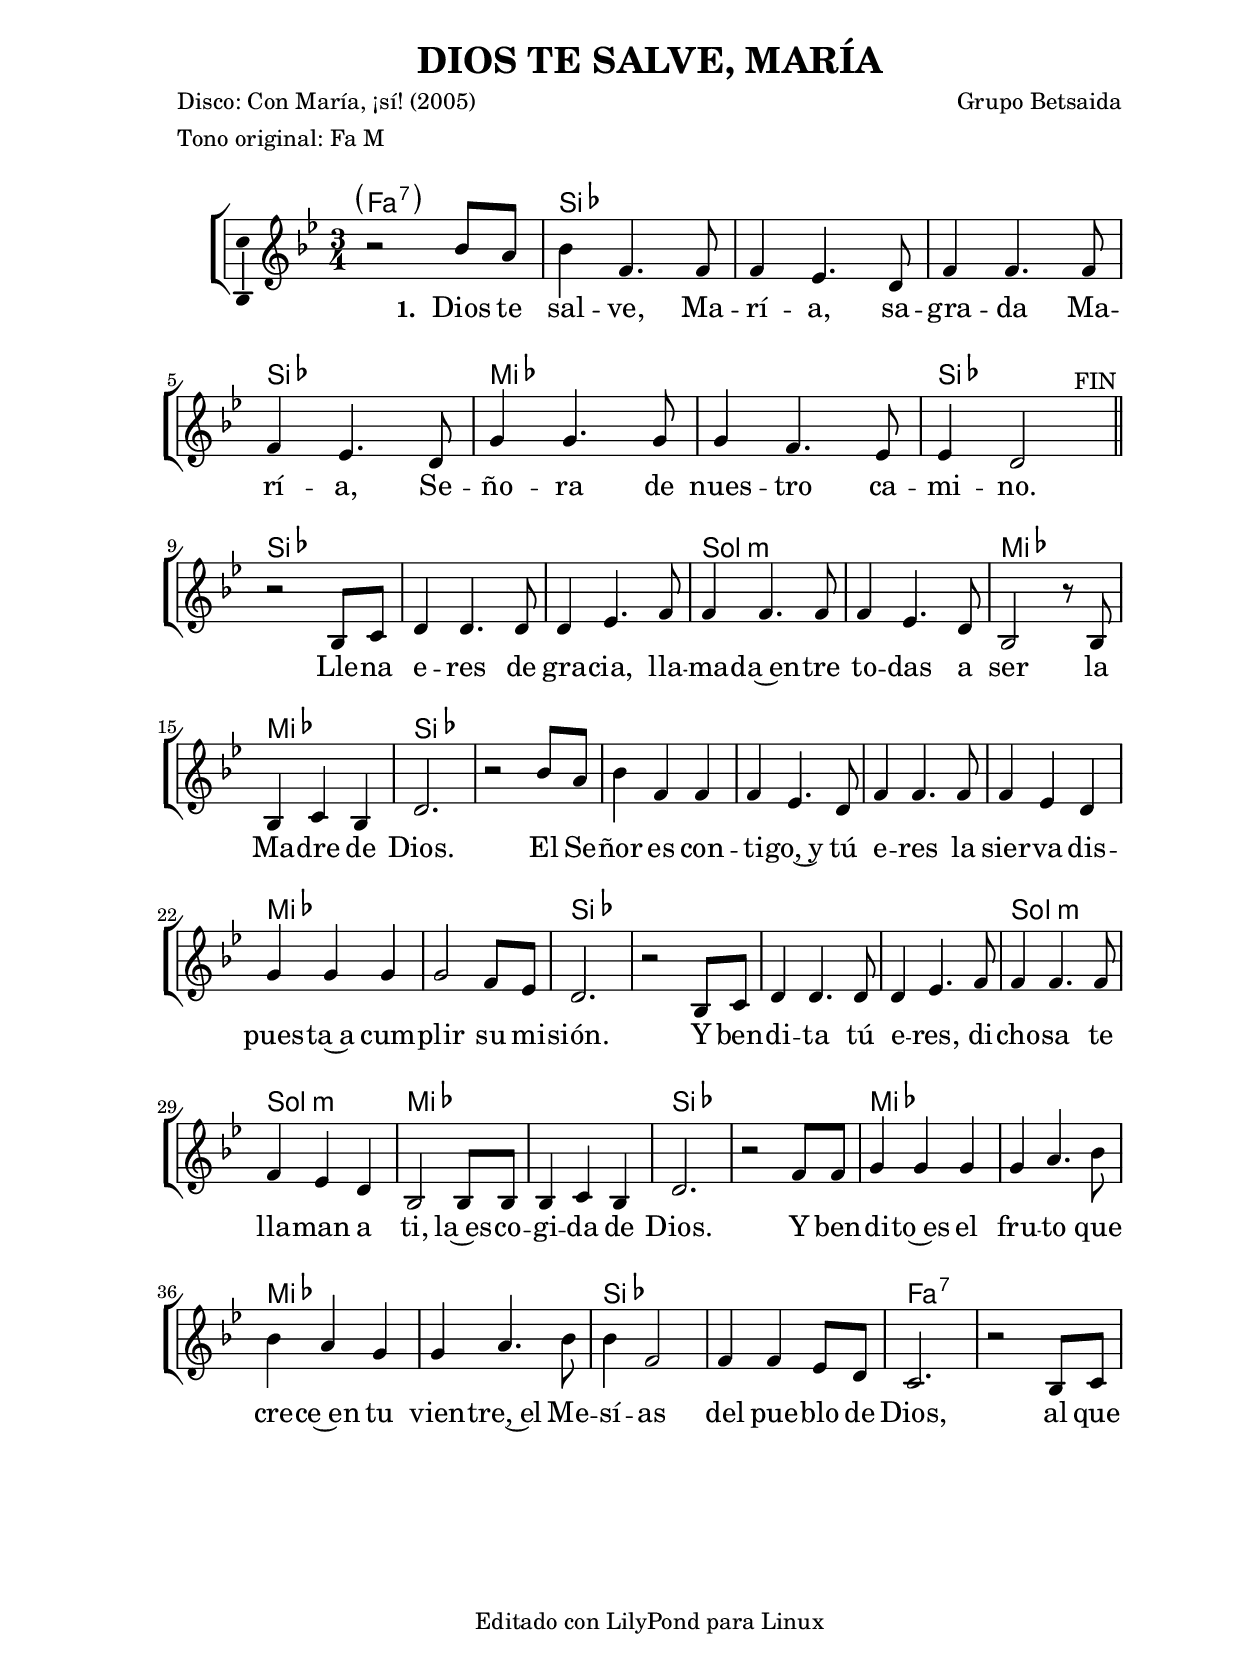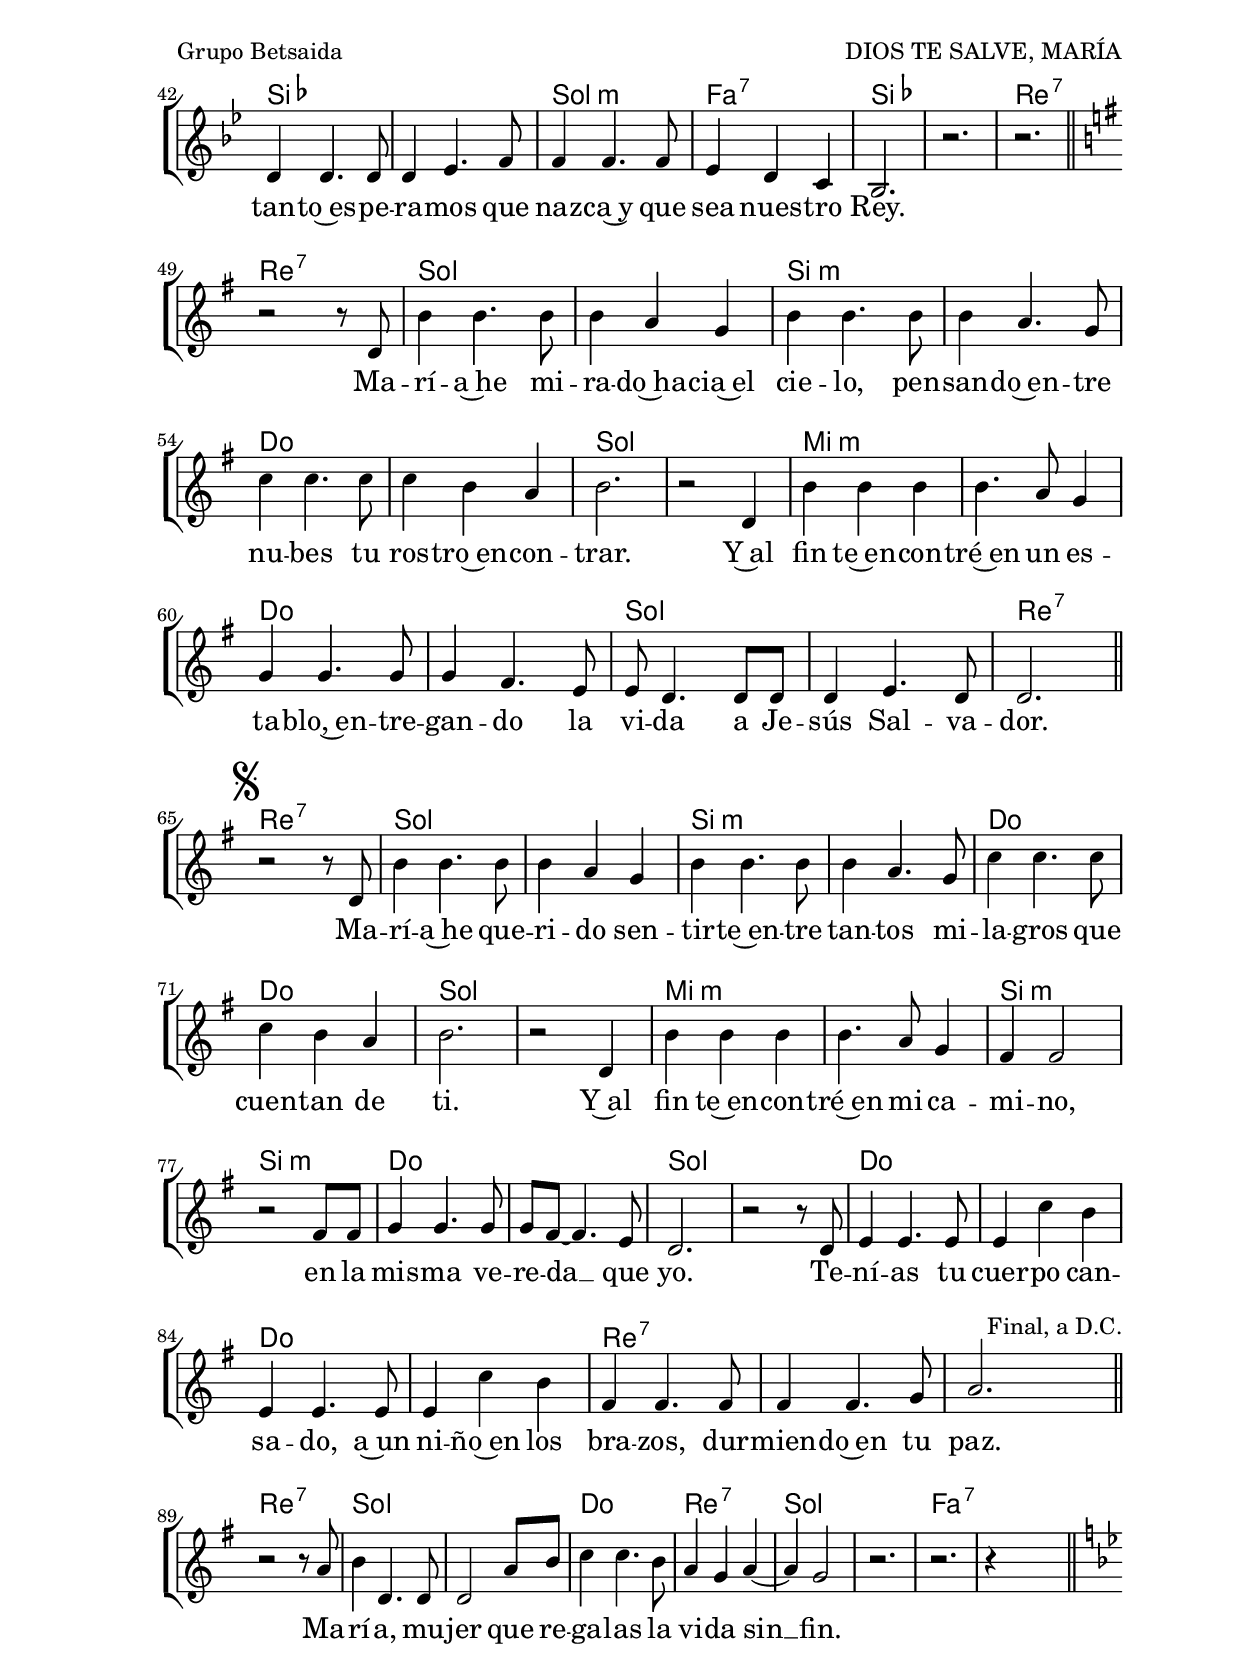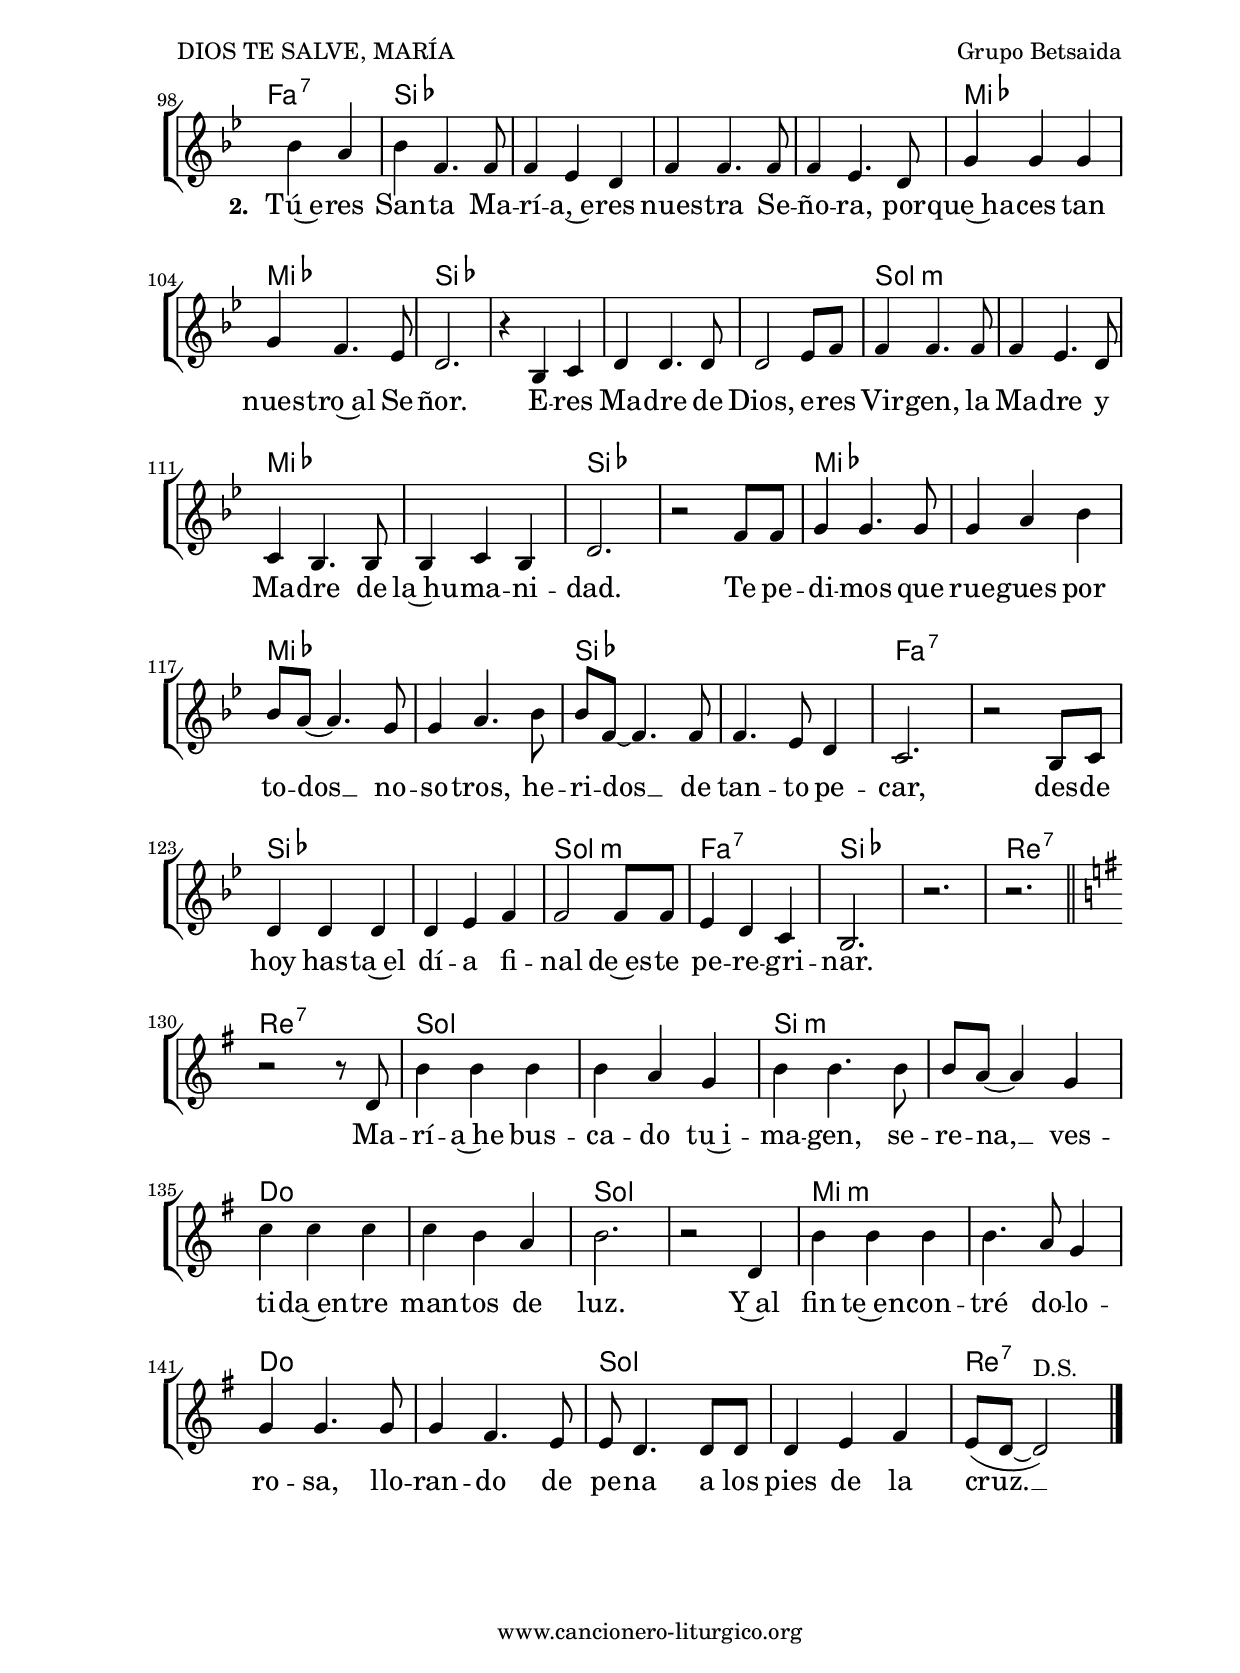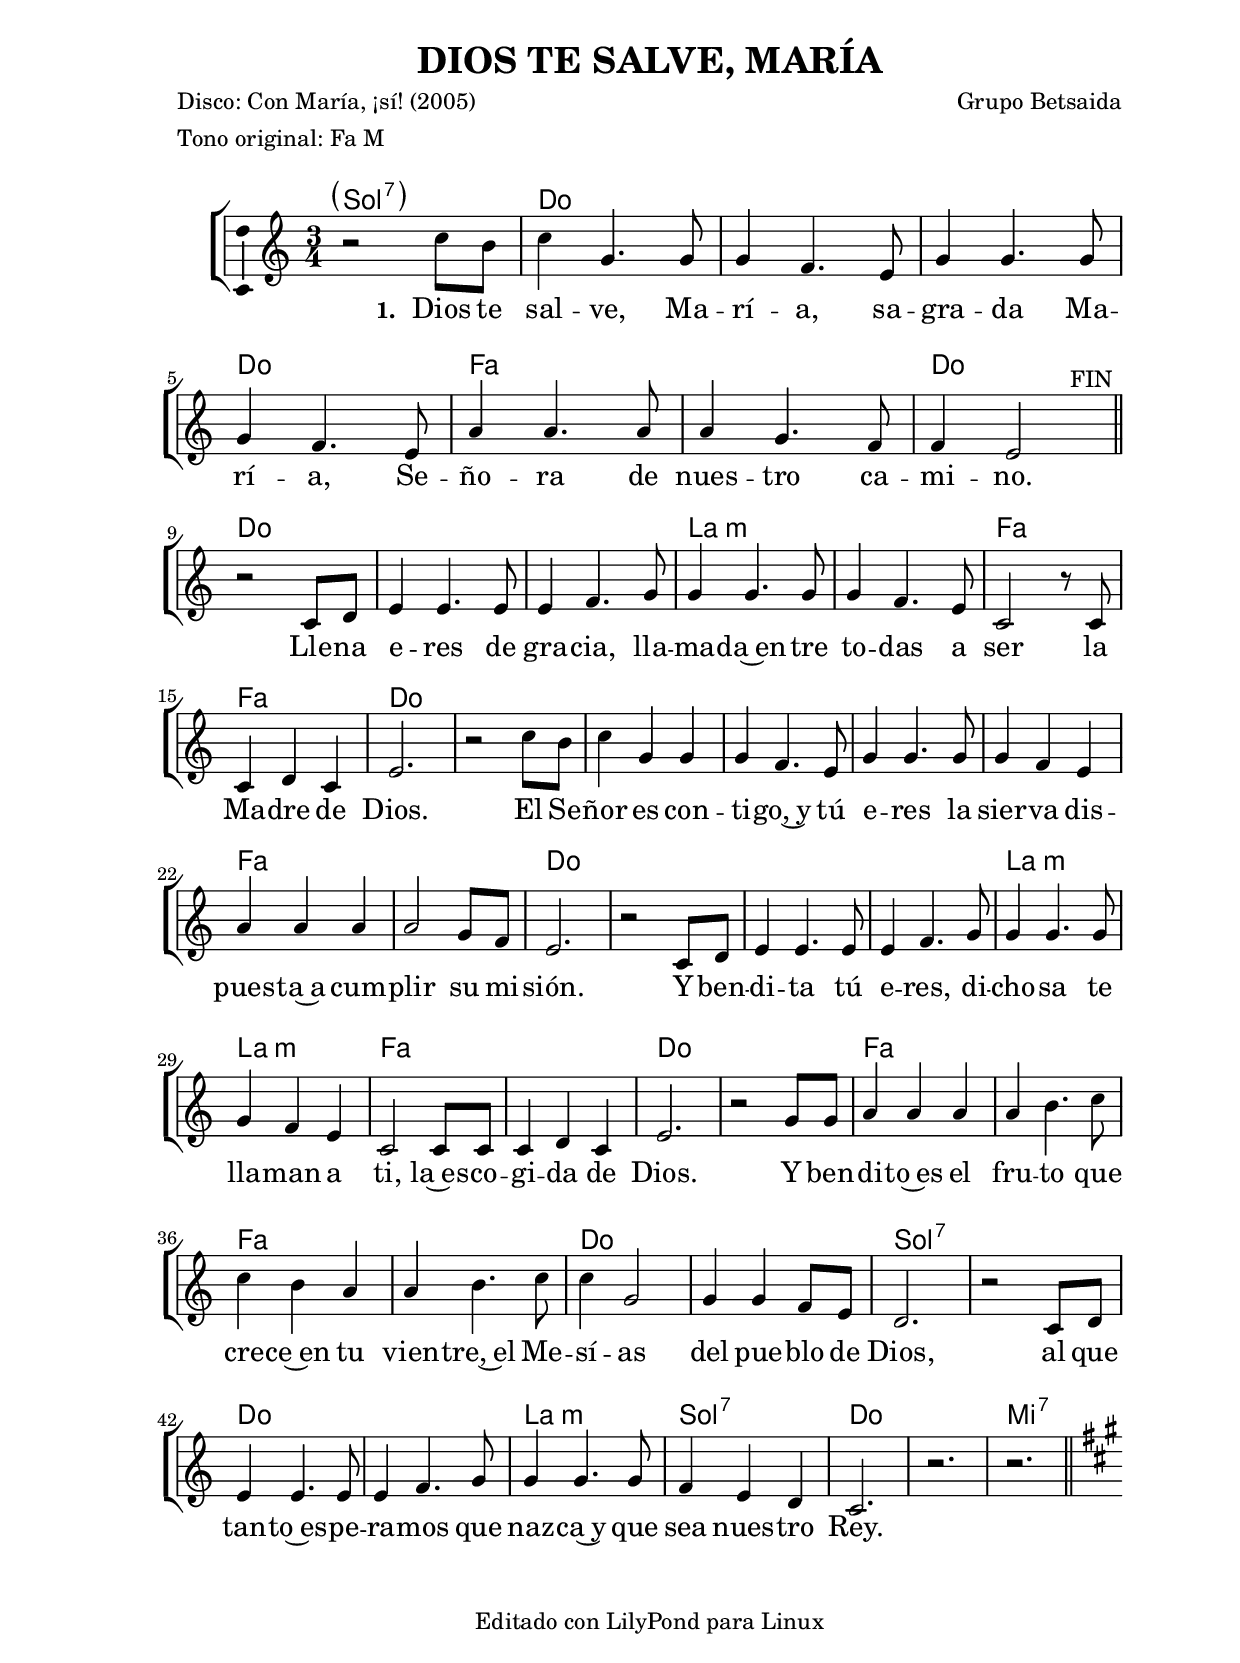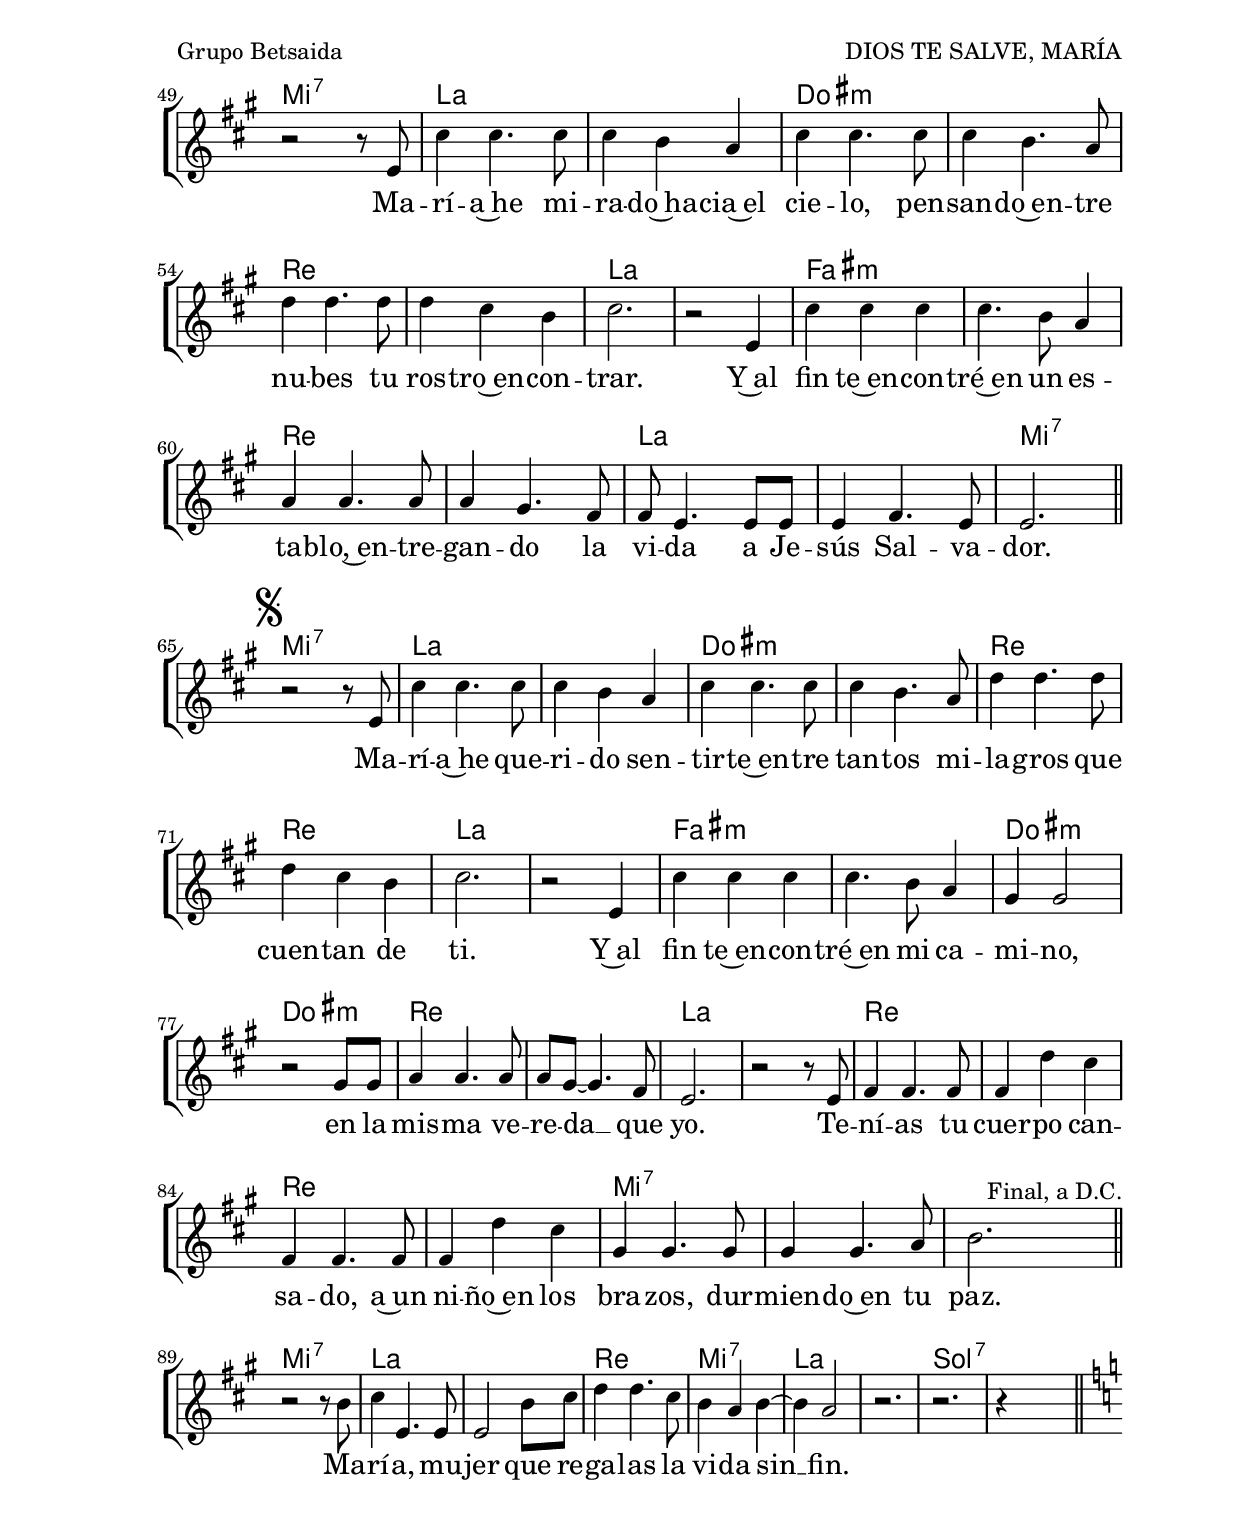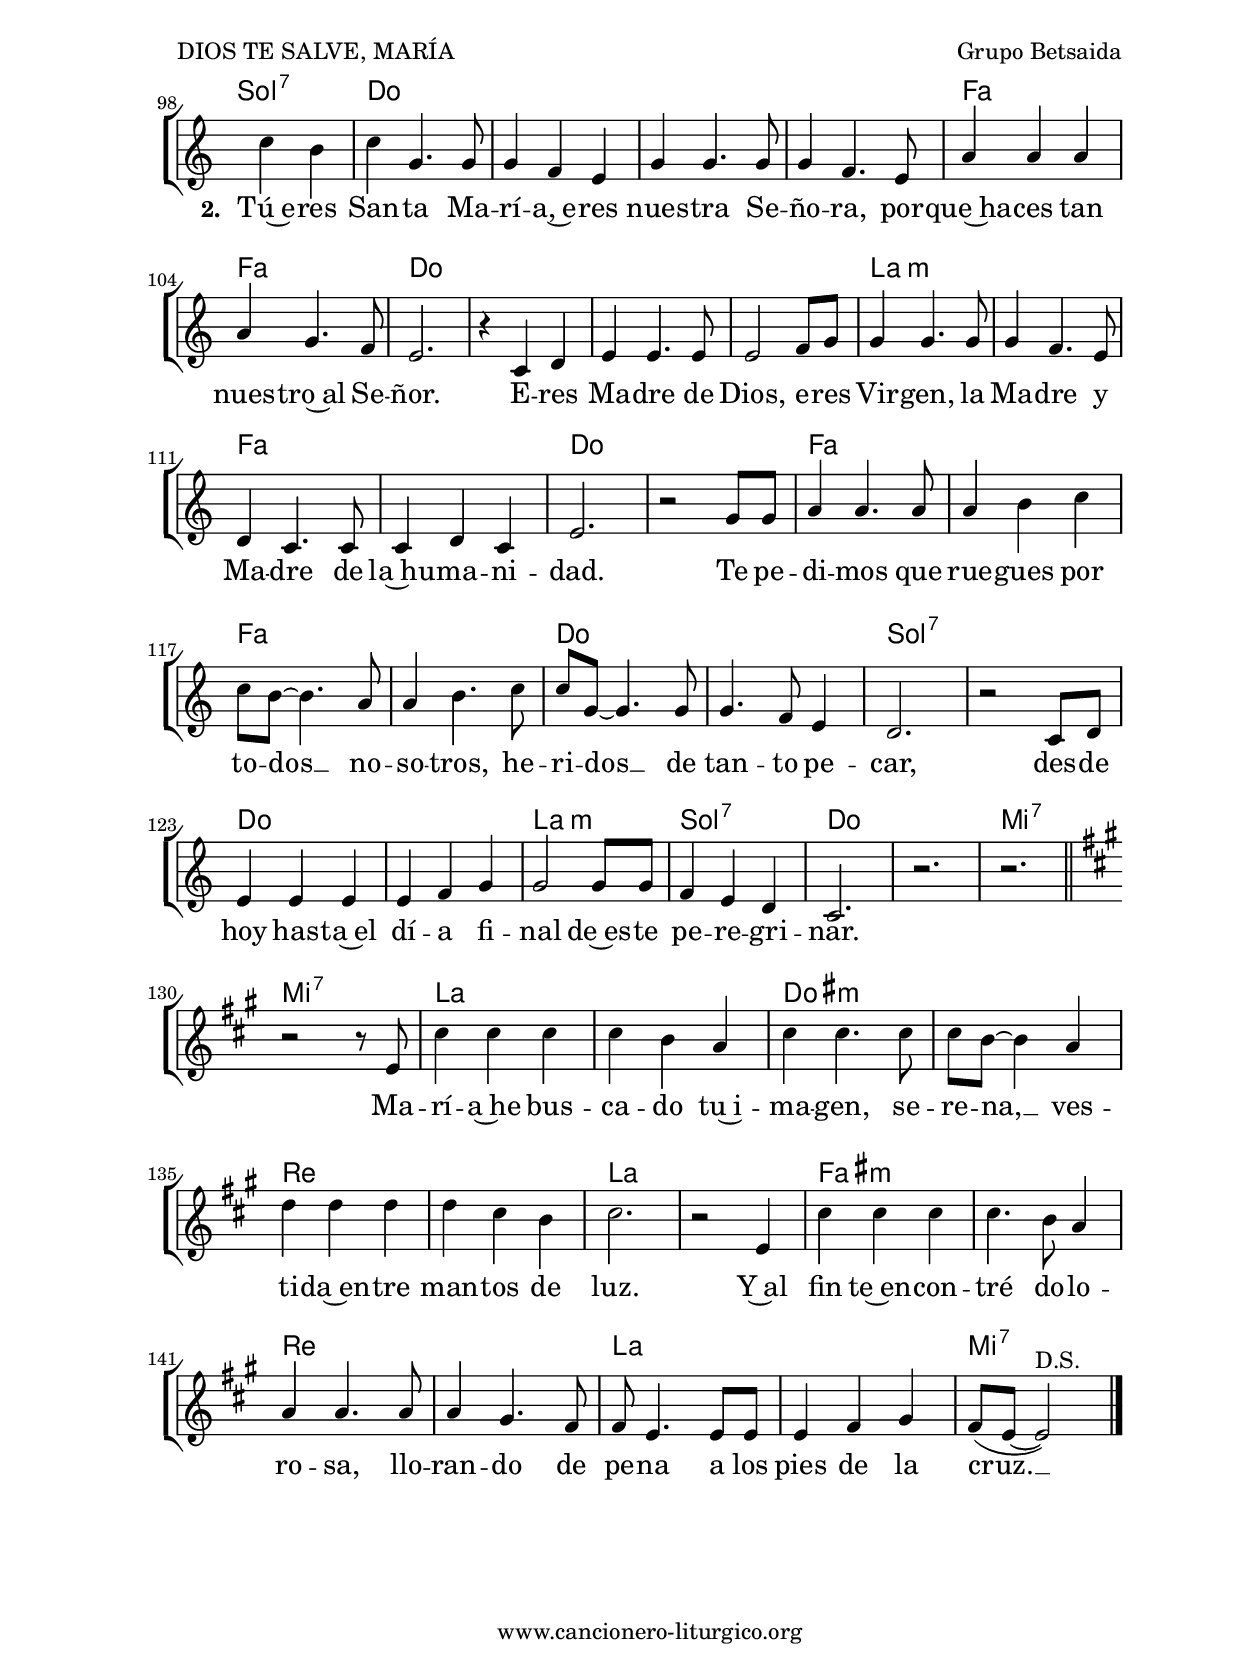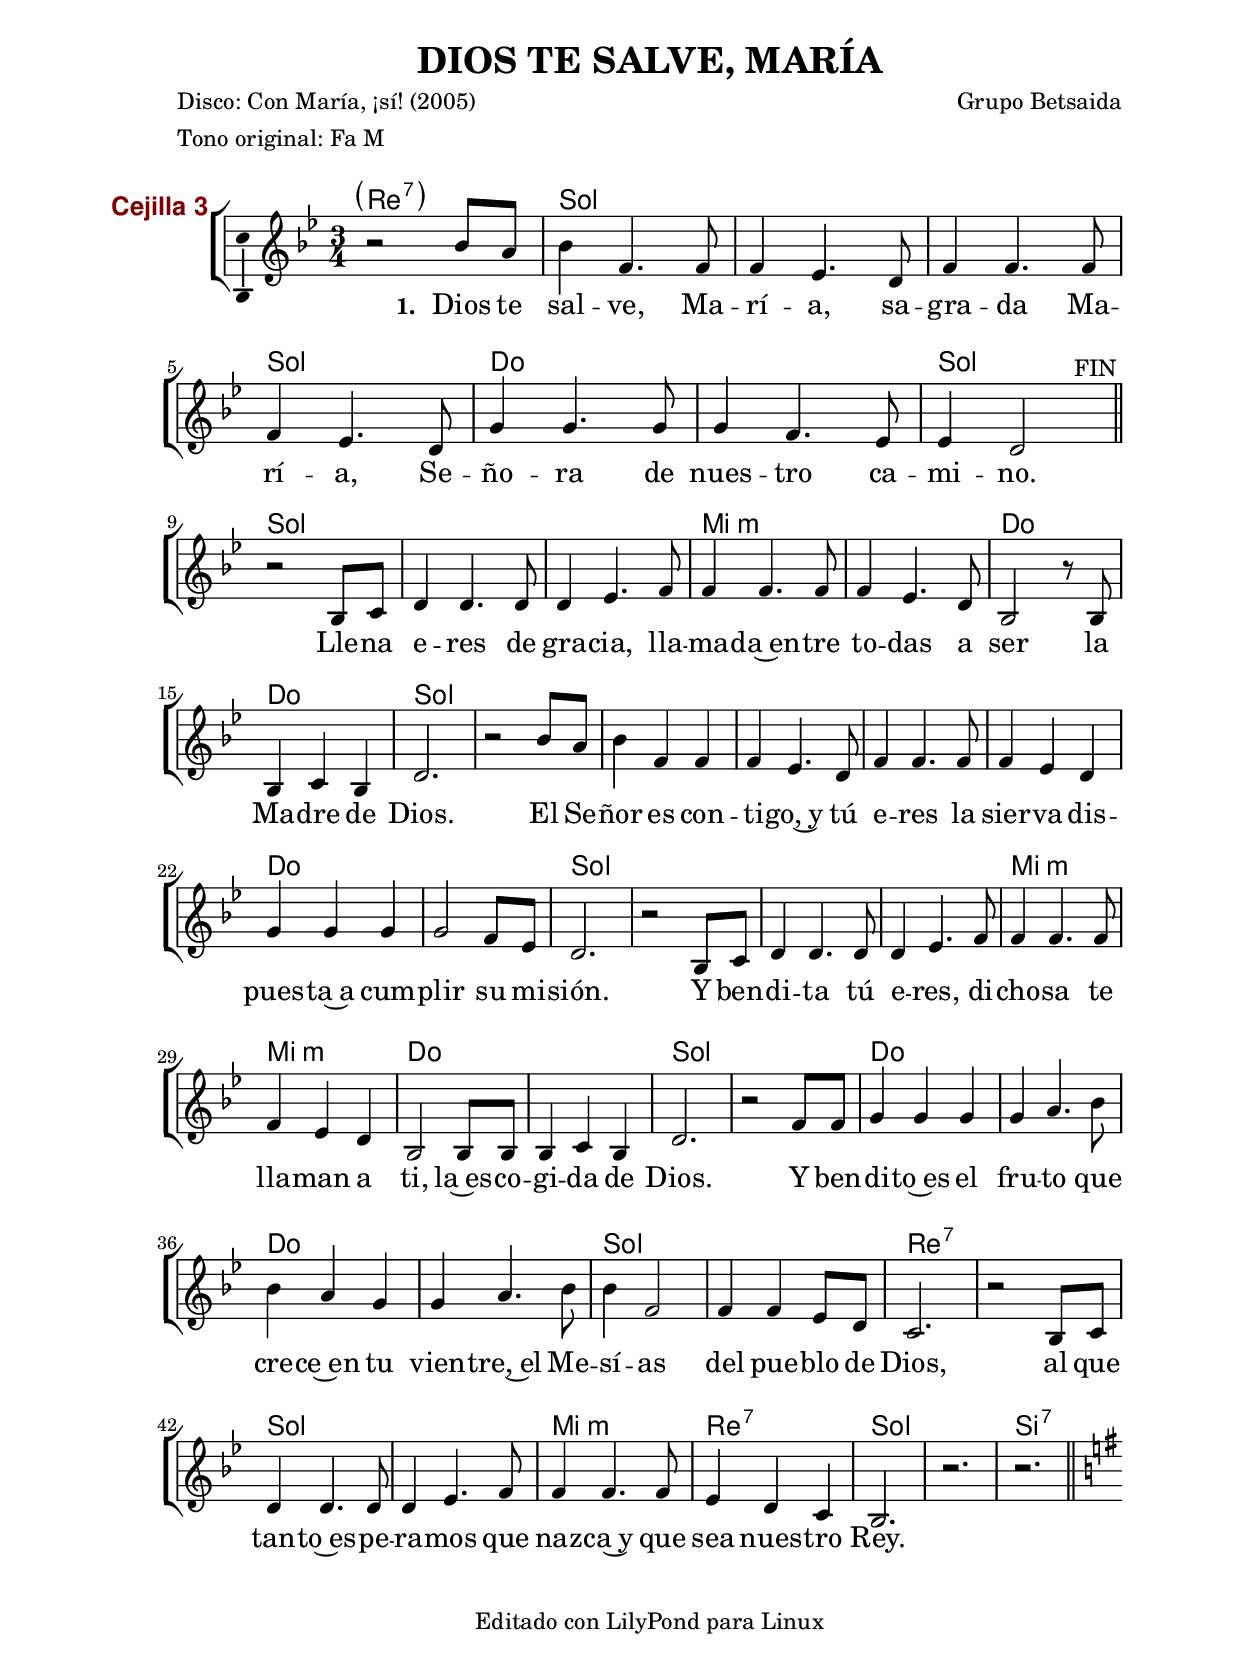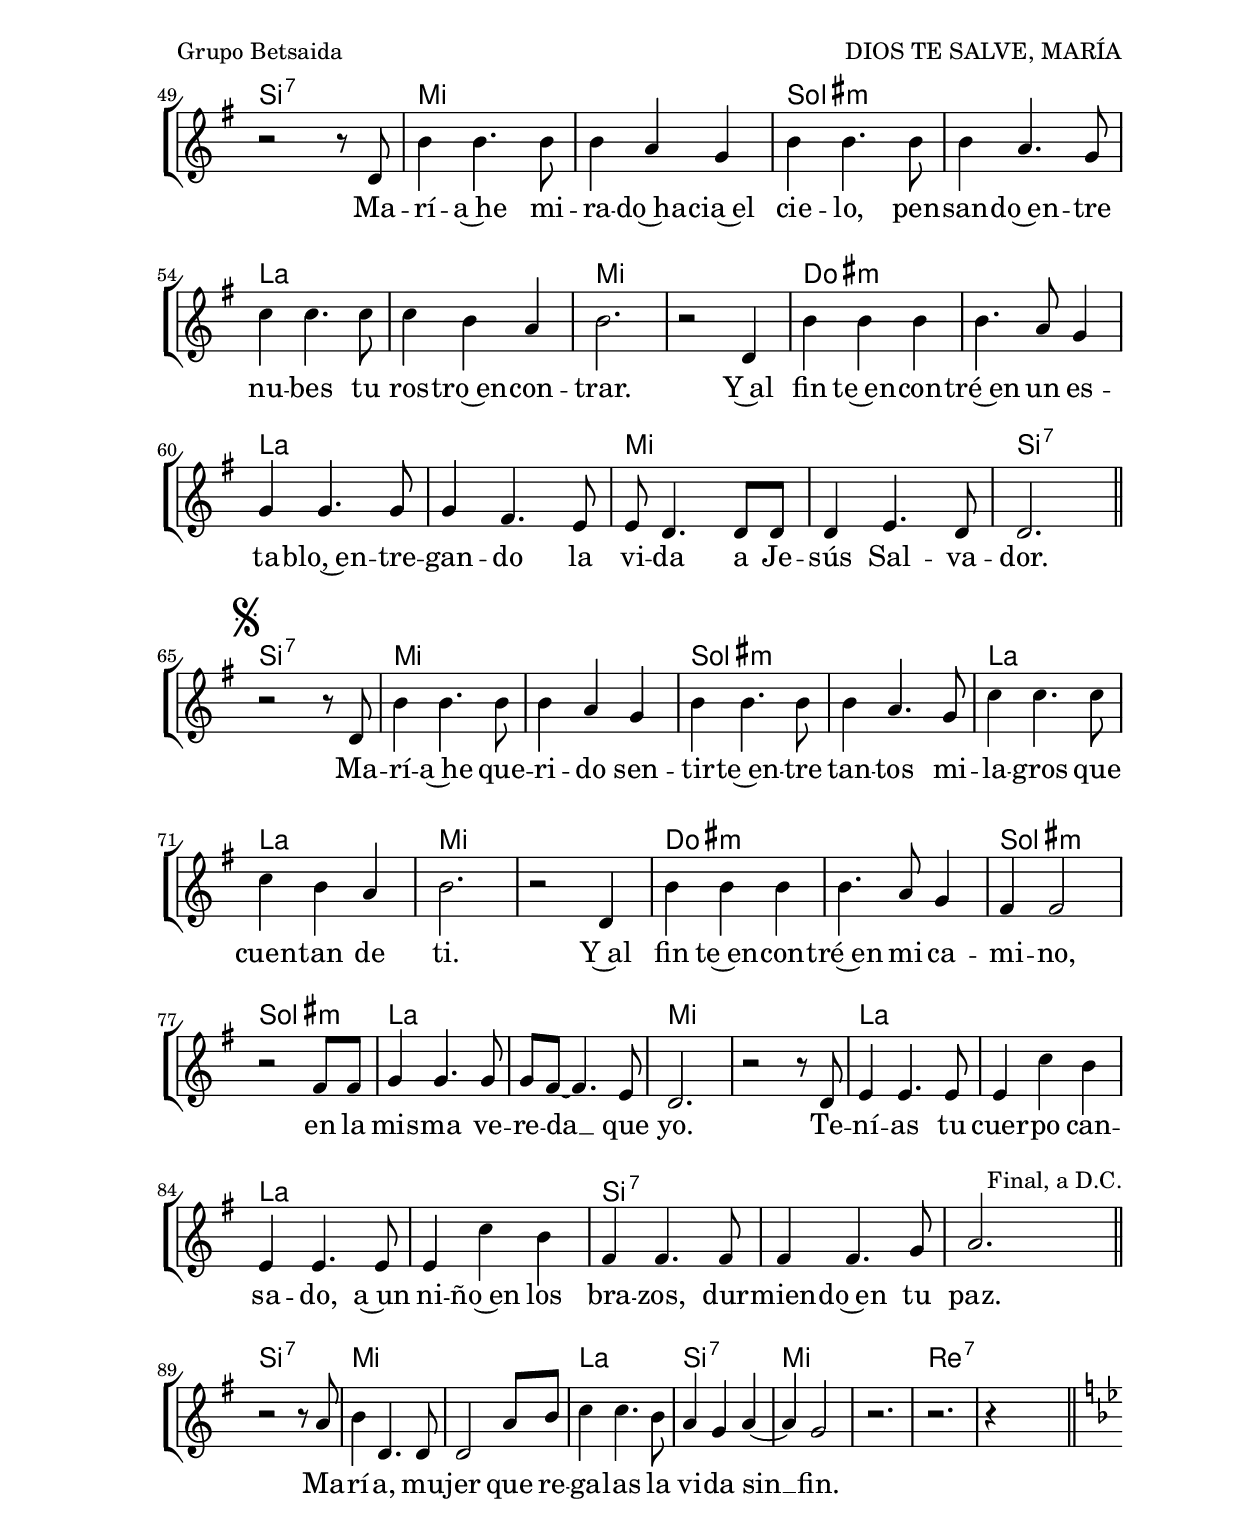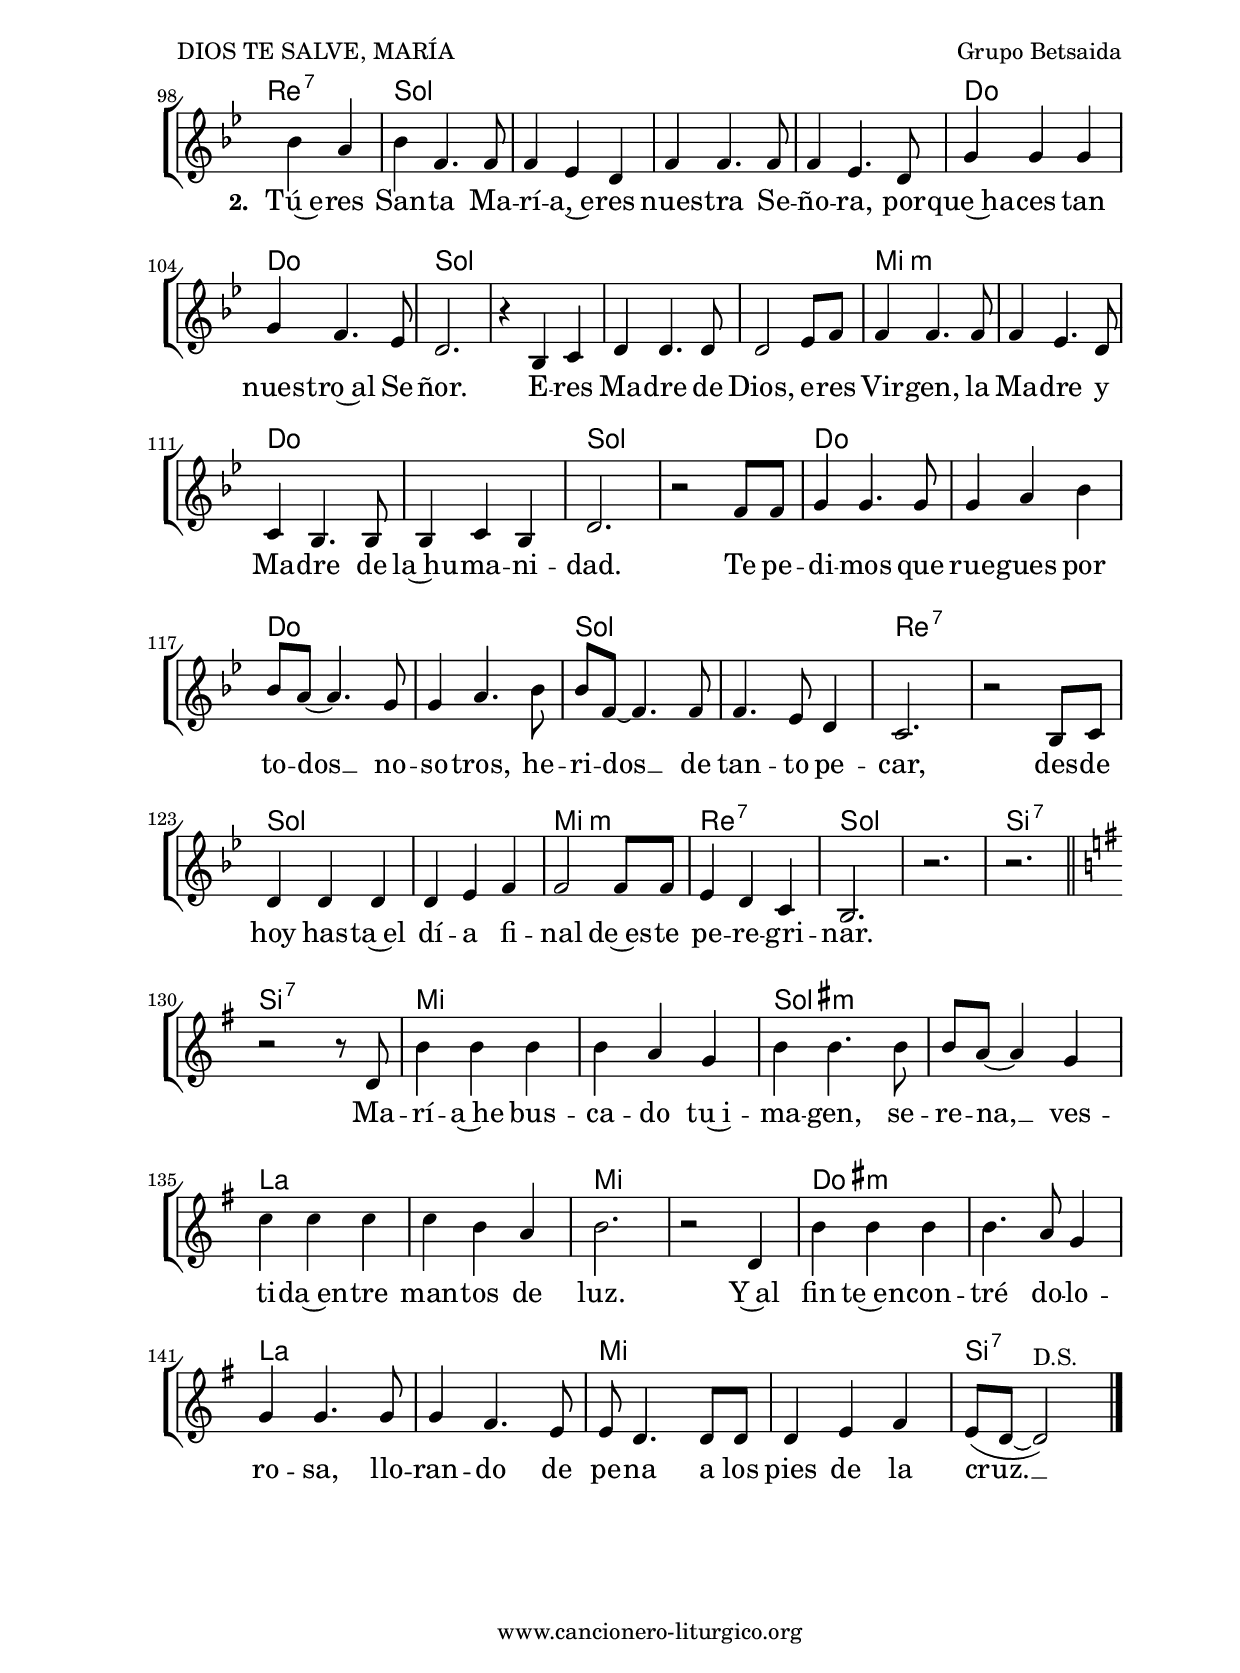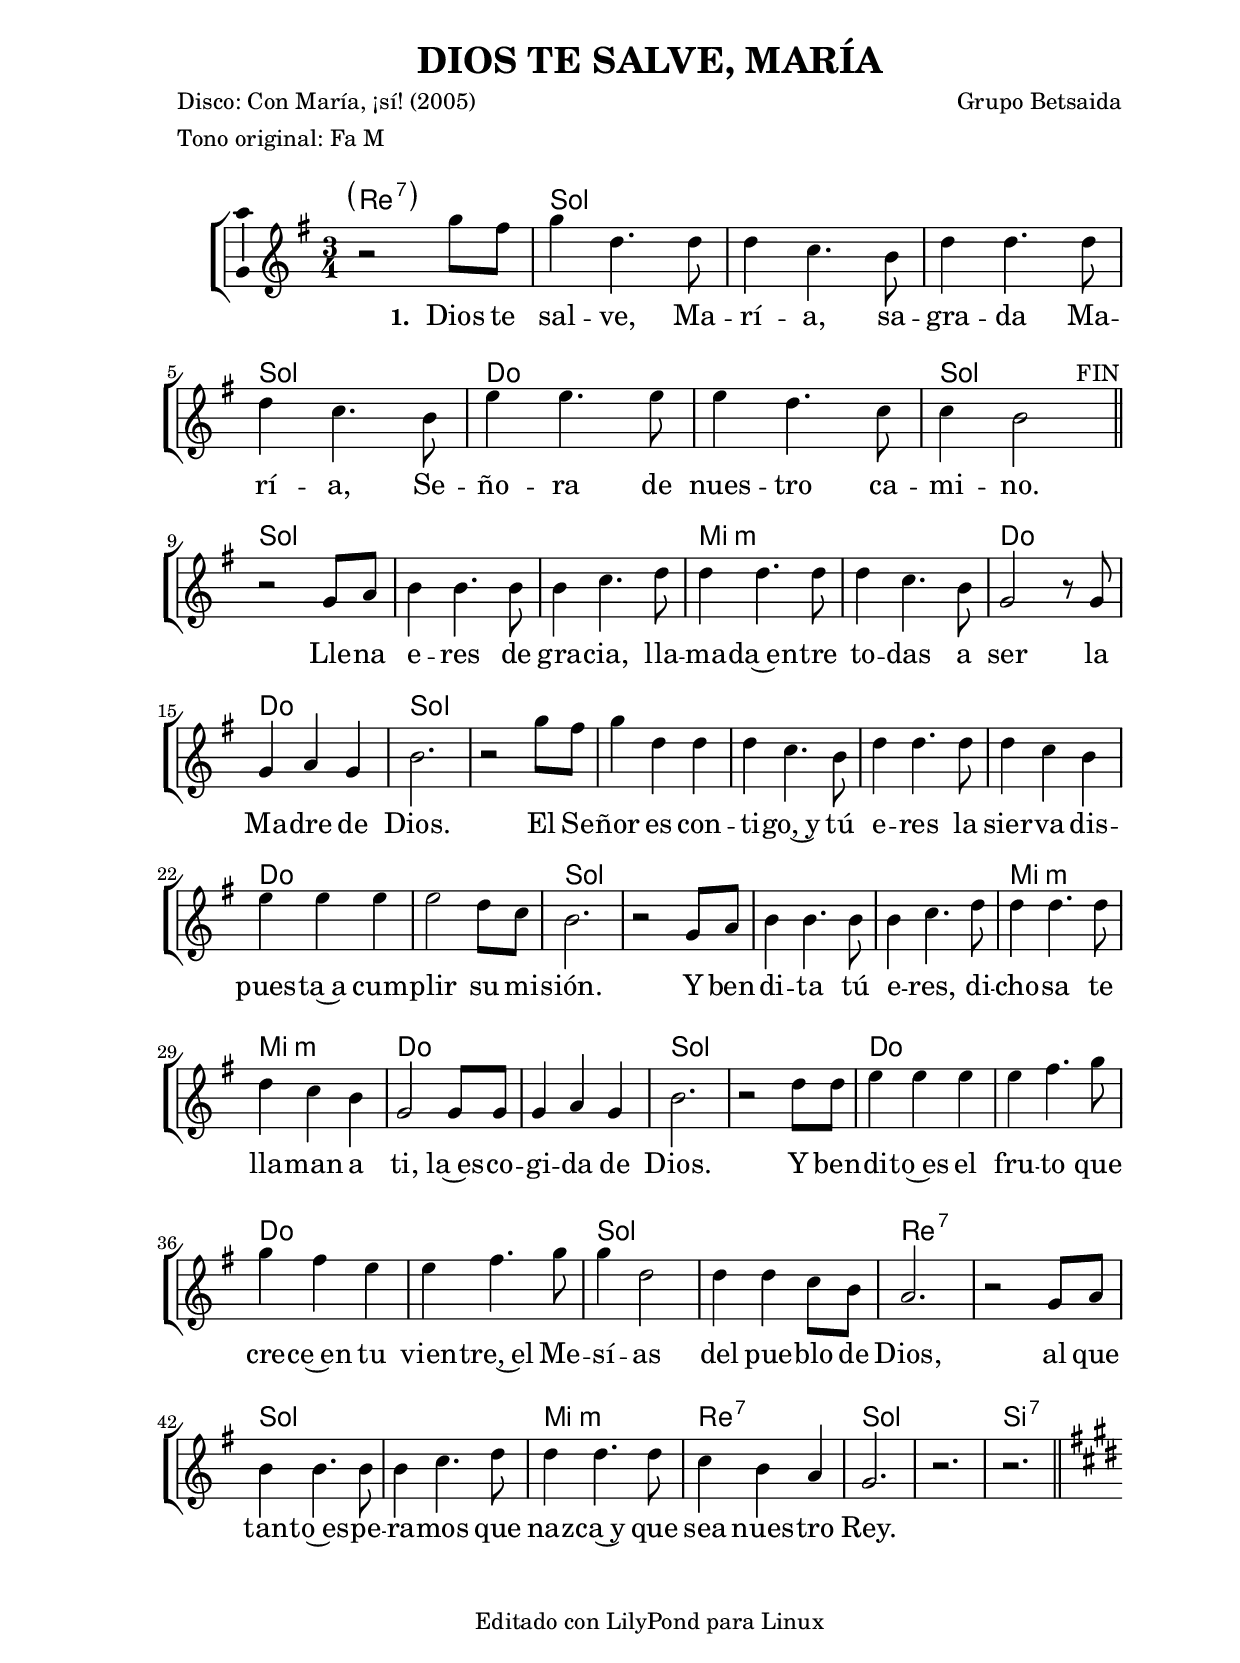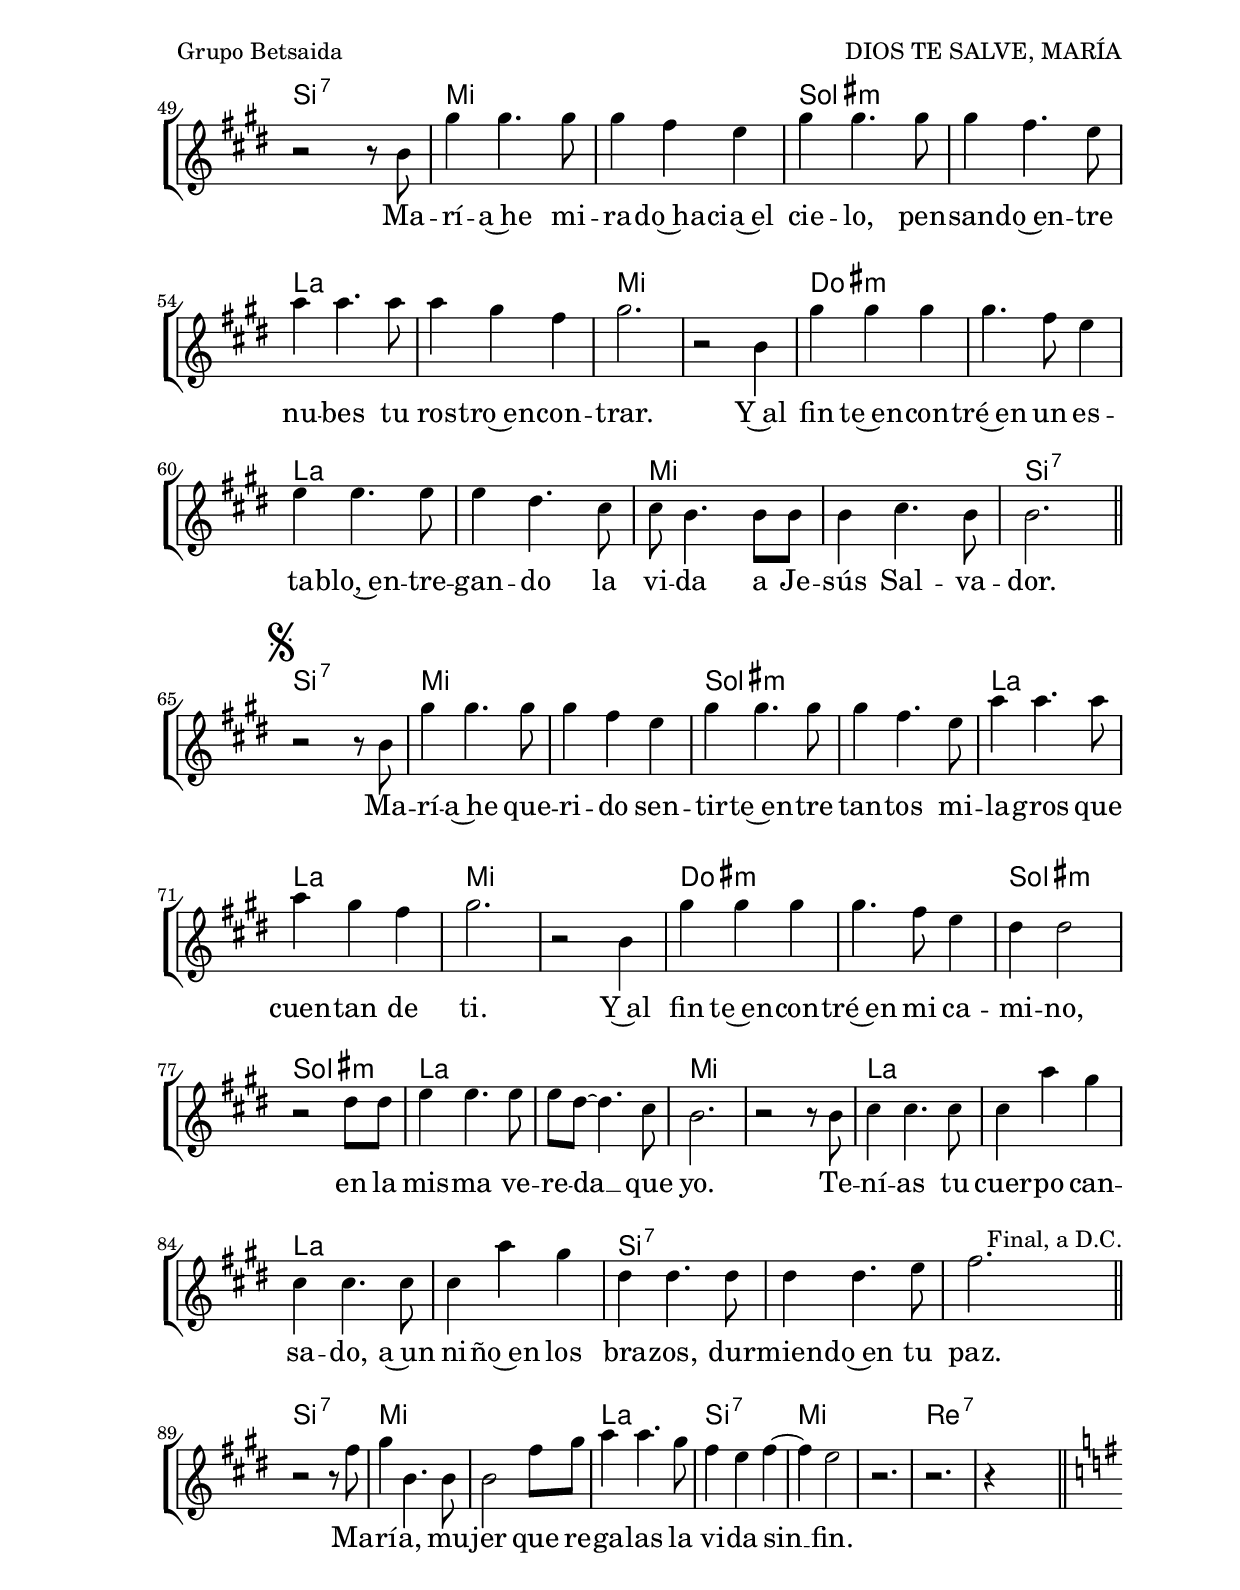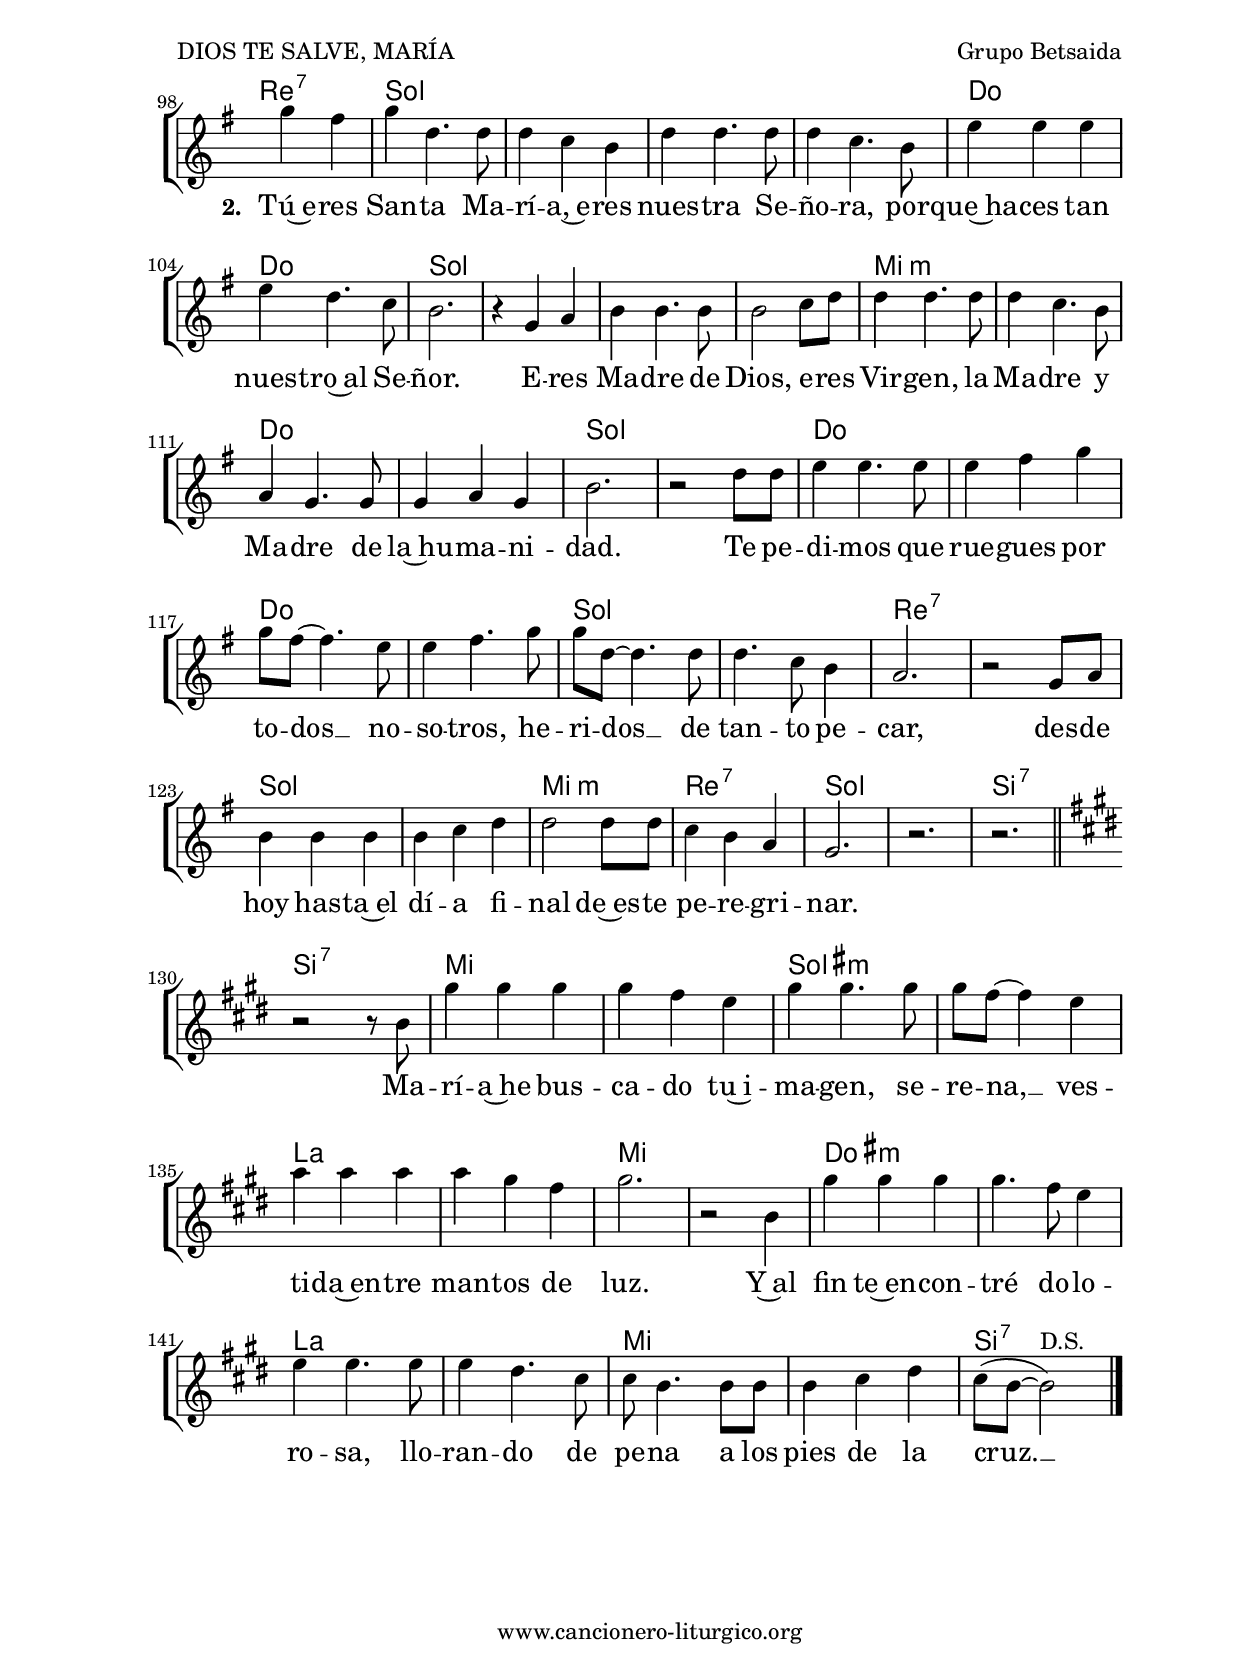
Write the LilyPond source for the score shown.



%versión de lilypond para la que se ha escrito esta partitura:
\version "2.16.0"

	%Tamaño papel
	#(set-default-paper-size "a4")
	%Tamaño partitura
	#(set-global-staff-size 20)
	%No responde al pulsar sobre una nota
	#(ly:set-option 'point-and-click #f)

%parámetros del encabezamiento:
\header {
	title = "DIOS TE SALVE, MARÍA"
	subtitle = ""
	composer = "Grupo Betsaida"
	poet = "Disco: Con María, ¡sí! (2005)"
	meter = "Tono original: Fa M"
	arranger = ""
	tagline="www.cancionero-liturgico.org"
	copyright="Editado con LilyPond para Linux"
	tiempo = ""
	usos = "Virgen"
	letra = ""
	}

%parámetros asociados al papel:
\paper  {
	oddHeaderMarkup = \markup {\fill-line { \on-the-fly #not-first-page \fromproperty #'header:title \on-the-fly #not-first-page \fromproperty #'header:composer }}
	evenHeaderMarkup = \markup {\fill-line { \fromproperty #'header:composer \fromproperty #'header:title }}
	#(set-paper-size "a4")
	print-page-number = ##f
	first-page-number = 1
	print-first-page-number = ##f
%	head-separation = 3.0 \cm
	top-margin = 2.0 \cm
	bottom-margin = 0.5\cm
%	bottom-margin = -0.5\cm
	left-margin = 3.0 \cm
	line-width = 16.0 \cm 
	indent = 8\mm
	interscoreline = 2.\mm
	between-system-space = 15\mm
%	para que las partituras no llenen la hoja:
	ragged-bottom = ##t
%	idem para la última hoja:
	ragged-last-bottom = ##f
%	para que las partituras llenen el ancho del papel:
	ragged-last = ##f
	after-title-space = 2.5 \cm
page-count=3
system-count=24

	%Flexible Vertical Spacing
%	markup-markup-spacing =
%	#'((basic-distance . 15) (minimum-distance . 15) (padding . 3))
	markup-system-spacing =
	#'((basic-distance . 15) (minimum-distance . 15) (padding . 3))
	system-system-spacing =
	#'((basic-distance . 15) (minimum-distance . 15) (padding . 3))
	score-system-spacing =
	#'((basic-distance . 15) (minimum-distance . 15) (padding . 5))
%	top-system-spacing = % header
%	#'((basic-distance . 8) (minimum-distance . 0) (padding . 0))
%	top-markup-spacing =
%	#'((basic-distance . 20) (minimum-distance . 20) (padding . 0))
	last-bottom-spacing = % footer
	#'((basic-distance . 5) (minimum-distance . 5) (padding . 0))
%	score-markup-spacing =
%	#'((basic-distance . 16) (minimum-distance . 13) (padding . 0))

	}


%parámetros que afectan a toda la partitura:
global =  {
	%clave de sol (G):
	\clef G
	%armadura:
	\transpose f bes
	\key f \major
	\tempo 4=135
	\set Score.tempoHideNote = ##t
	}


acordes = {
	\italianChords
	\chordmode {
	\transpose f bes
{

\parenthesize c2.:7
f2. f f f bes bes f f f f d:m d:m bes bes f f
f2. f f f bes bes f f f f d:m d:m bes bes f f
bes2. bes bes bes f f c:7 c:7 f f d:m c:7 f f
a2.:7 a:7

d2. d fis:m fis:m g g d d b:m b:m g g d d a:7 a:7
d2. d fis:m fis:m g g d d b:m b:m fis:m fis:m g g d d
g2. g g g a:7 a:7 a:7 a:7 d d g a:7 d d 
c2.:7 c:7

c2.:7
f2. f f f bes bes f f f f d:m d:m bes bes f f
bes2. bes bes bes f f c:7 c:7 f f d:m c:7 f f
a2.:7 a:7

d2. d fis:m fis:m g g d d b:m b:m g g d d a:7

	}
	}
}

melodia = 
%%%https://www.youtube.com/watch?v=xzEp2mDWVAM
	\transpose f bes
{
	\relative c'{
	\time 3/4

r2 f8 e
f4 c4. c8
c4 bes4. a8
c4 c4. c8
c4 bes4. a8
d4 d4. d8
d4 c4. bes8
bes4 a2^"          FIN"

\bar "||"
\break

r2 f8 g
a4 a4. a8
a4 bes4. c8
c4 c4. c8
c4 bes4. a8
f2 r8 f8
f4 g f
a2.

%\break

r2 f'8 e
f4 c c
c4 bes4. a8
c4 c4. c8
c4 bes a
d4 d d
d2 c8 bes
a2.
r2 f8 g
a4 a4. a8
a4 bes4. c8
c4 c4. c8
c4 bes a
f2 f8 f
f4 g f
a2.

%\break

r2 c8 c
d4 d d
d4 e4. f8
f4 e d
d4 e4. f8
f4 c2
c4 c bes8 a
g2.

r2 f8 g
a4 a4. a8
a4 bes4. c8
c4 c4. c8
bes4 a g
f2.
r2.
r2.

\bar "||"
\break
\key d \major

r2 r8 a8
fis'4 fis4. fis8
fis4 e d
fis4 fis4. fis8
fis4 e4. d8
g4 g4. g8
g4 fis e
fis2.

r2 a,4
fis'4 fis fis
fis4. e8 d4
d4 d4. d8
d4 cis4. b8
b8 a4. a8 a
a4 b4. a8
a2.

\bar "||"
\break

\mark \markup { \musicglyph #"scripts.segno" }
r2 r8 a8
fis'4 fis4. fis8
fis4 e d
fis4 fis4. fis8
fis4 e4. d8
g4 g4. g8
g4 fis4 e
fis2.

r2 a,4
fis'4 fis fis
fis4. e8 d4
cis4 cis2

r2 cis8 cis
d4 d4. d8
d8 cis~cis4. b8
a2.

r2 r8 a8
b4 b4. b8
b4 g' fis
b,4 b4. b8
b4 g' fis
cis4 cis4. cis8
cis4 cis4. d8
e2.^"   Final, a D.C."

\bar "||"
\break

r2 r8 e8
fis4 a,4. a8
a2 e'8 fis
g4 g4. fis8
e4 d e~
e4 d2
r2.
r2.
r4 s2

\bar "||"
\break
\key f \major


%%%%%%%%%%%%%%%%%% Segunda vuelta

\pageBreak

s4 f4 e
f4 c4. c8
c4 bes a
c4 c4. c8
c4 bes4. a8
d4 d d
d4 c4. bes8
a2.

r4 f4 g
a4 a4. a8
a2 bes8 c
c4 c4. c8
c4 bes4. a8
g4 f4. f8
f4 g f
a2.

%\break

r2 c8 c
d4 d4. d8
d4 e f
f8 e~e4. d8
d4 e4. f8
f8 c~c4. c8
c4. bes8 a4
g2.

r2 f8 g
a4 a a
a4 bes c
c2 c8 c
bes4 a g
f2.
r2.
r2.

\bar "||"
\break
\key d \major

r2 r8 a8
fis'4 fis fis
fis4 e d
fis4 fis4. fis8
fis8 e~e4 d4
g4 g g
g4 fis e
fis2.

r2 a,4
fis'4 fis fis
fis4. e8 d4
d4 d4. d8
d4 cis4. b8
b8 a4. a8 a
a4 b cis
b8 (a~a2)^"D.S."



\bar "|."
	}
	}


texto = \lyricmode {

%estrofa 1
\set stanza =#"1. "
Dios te sal -- ve, Ma -- rí -- a, sa -- gra -- da Ma -- rí -- a,
Se -- ño -- ra de nues -- tro ca -- mi -- no.
Lle -- na e -- res de gra -- cia, lla -- ma -- da~en -- tre to -- das
a ser la Ma -- dre de Dios.

El Se -- ñor es con -- ti -- go,~y tú e -- res la sier -- va
dis -- pues -- ta~a cum -- plir su mi -- sión.
Y ben -- di -- ta tú e -- res, di -- cho -- sa te lla -- man
a ti, la~es -- co -- gi -- da de Dios.

Y ben -- di -- to~es el fru -- to que cre -- ce~en tu vien -- tre,~el
Me -- sí -- as del pue -- blo de Dios,
al que tan -- to~es -- pe -- ra -- mos que naz -- ca~y
que sea nues -- tro Rey.

Ma -- rí -- a~he mi -- ra -- do~ha -- cia~el cie -- lo,
pen -- san -- do~en -- tre nu -- bes
tu ros -- tro~en -- con -- trar.
Y~al fin te~en -- con -- tré~en un es -- ta -- blo,~en -- tre -- gan -- do
la vi -- da a Je -- sús Sal -- va -- dor.

Ma -- rí -- a~he que -- ri -- do sen -- tir -- te~en -- tre tan -- tos mi -- la -- gros
que cuen -- tan de ti.
Y~al fin te~en -- con -- tré~en mi ca -- mi -- no,
en la mis -- ma ve -- re -- da __ que yo.
Te -- ní -- as tu cuer -- po can -- sa -- do,
a~un ni -- ño~en los bra -- zos,
dur -- mien -- do~en tu paz.

Ma -- rí -- a, mu -- jer
que re -- ga -- las la vi -- da sin __ fin.

%estrofa 2
\set stanza =#"2. "
Tú~e -- res San -- ta Ma -- rí -- a,~e -- res nues -- tra Se -- ño -- ra,
por -- que~ha -- ces tan nues -- tro~al Se -- ñor.
E -- res Ma -- dre de Dios, e -- res Vir -- gen, la Ma -- dre
y Ma -- dre de la~hu -- ma -- ni -- dad.

Te pe -- di -- mos que rue -- gues por to -- dos __ no -- so -- tros,
he -- ri -- dos __ de tan -- to pe -- car,
des -- de hoy has -- ta~el dí -- a fi -- nal
de~es -- te pe -- re -- gri -- nar.

Ma -- rí -- a~he bus -- ca -- do tu~i -- ma -- gen, se -- re -- na, __
ves -- ti -- da~en -- tre man -- tos de luz.
Y~al fin te~en -- con -- tré do -- lo -- ro -- sa, llo -- ran -- do
de pe -- na a los pies de la cruz. __

Ma -- rí -- a~he que -- ri -- do sen -- tir -- te...

Dios te sal -- ve, Ma -- rí -- a, Sa -- gra -- da Ma -- rí -- a,
Se -- ño -- ra de nues -- tro ca -- mi -- no.

	}


acordesStaff = \context ChordNames = acordesStaff <<
	\set chordChanges = ##t
	\acordes
	>>


%%%%%%%%%%%%%%%%%%%%%%%%%%%%%%%%%%% CEJILLA %%%%%%%%%%%%%%%%%%%%%%%%%%%%%%%%%%%
acordescejilla = {
%%%	\override ChordNames.ChordName #'font-size = #-1
%%%	\override ChordNames.ChordName #'font-series = #'bold
	\transpose bes g {
		\acordes
		}
	}

acordescejillaStaff = \context ChordNames = acordescejillaStaff <<
	\set Staff.instrumentName = \markup \with-color #darkred \larger \bold \sans "Cejilla 3"
	\set chordChanges = ##t
	\acordescejilla
	>>
%%%%%%%%%%%%%%%%%%%%%%%%%%%%%%%%%%% CEJILLA %%%%%%%%%%%%%%%%%%%%%%%%%%%%%%%%%%%


vozStaff = \context Voice = vozStaff
\with {\consists "Ambitus_engraver"}
<<
%	\set Staff.instrumentName = ""
%	\set Staff.shortInstrumentName = ""
%	\set Staff.midiInstrument = #"clarinet"
%	\set Staff.midiInstrument = #"cello"
%	\set Staff.midiInstrument = #"flute"
	\set Staff.midiInstrument = #"electric guitar (jazz)"
%	\set Staff.midiInstrument = #"english horn"
%	\set Staff.midiInstrument = #"violin"
%	\set Staff.midiInstrument = #"glockenspiel"
	\set Staff.midiMinimumVolume = #0.7
	\set Staff.midiMaximumVolume = #0.9
	\global
	\melodia
	>>

textoStaff = \context Lyrics = textoStaff <<
	\lyricsto vozStaff \texto
	>>


\book {
	\score {
		\context ChoirStaff {
			\override StaffGroup.SystemStartBracket #'collapse-height = #1
			\override Score.SystemStartBar #'collapse-height = #1
			<<
			\acordesStaff
			\vozStaff
			\textoStaff
			>>
			}
		\layout {
	    		\context {
				\Lyrics
				\override LyricText #'font-size = #2
				}
	   		 \context {
				\Score
				\override StaffSymbol #'staff-space = #(magstep +3)
				}
			}
		}
	\score {
		\unfoldRepeats
		\context ChoirStaff {
			<<
			\acordesStaff
			\vozStaff
			>>
			}
		\midi {
	  		\context {
	  			\Score
				tempoWholesPerMinute = #(ly:make-moment 70 4)
				}
			}
		}
	}


%Partitura para guitarra
#(define output-suffix "G")
\book {
	\score {
		\context ChoirStaff {
			\override StaffGroup.SystemStartBracket #'collapse-height = #1
			\override Score.SystemStartBar #'collapse-height = #1
			<<
			\acordescejillaStaff
			\vozStaff
			\textoStaff
			>>
			}
		\layout {
%%%%%%%%%%%%%%%%%%%%%%%%%%%%%%%%%%% CEJILLA %%%%%%%%%%%%%%%%%%%%%%%%%%%%%%%%%%%
			\context {
				\ChordNames \consists Instrument_name_engraver
				}
%%%%%%%%%%%%%%%%%%%%%%%%%%%%%%%%%%% CEJILLA %%%%%%%%%%%%%%%%%%%%%%%%%%%%%%%%%%%
	    		\context {
				\Lyrics
				\override LyricText #'font-size = #2
				}
	   		 \context {
				\Score
				\override StaffSymbol #'staff-space = #(magstep +3)
				}
			}
		}
	}


#(define output-suffix "C")
\book {
	\score {
		\context ChoirStaff {
			\override StaffGroup.SystemStartBracket #'collapse-height = #1
			\override Score.SystemStartBar #'collapse-height = #1
\transpose c d
			<<
			\acordesStaff
			\vozStaff
			\textoStaff
			>>
			}
		\layout {
	    		\context {
				\Lyrics
				\override LyricText #'font-size = #2
				}
	   		 \context {
				\Score
				\override StaffSymbol #'staff-space = #(magstep +3)
				}
			}
		}
	}


#(define output-suffix "S")
\book {
	\score {
		\context ChoirStaff {
			\override StaffGroup.SystemStartBracket #'collapse-height = #1
			\override Score.SystemStartBar #'collapse-height = #1
\transpose c a
			<<
			\acordesStaff
			\vozStaff
			\textoStaff
			>>
			}
		\layout {
	    		\context {
				\Lyrics
				\override LyricText #'font-size = #2
				}
	   		 \context {
				\Score
				\override StaffSymbol #'staff-space = #(magstep +3)
				}
			}
		}
	}




